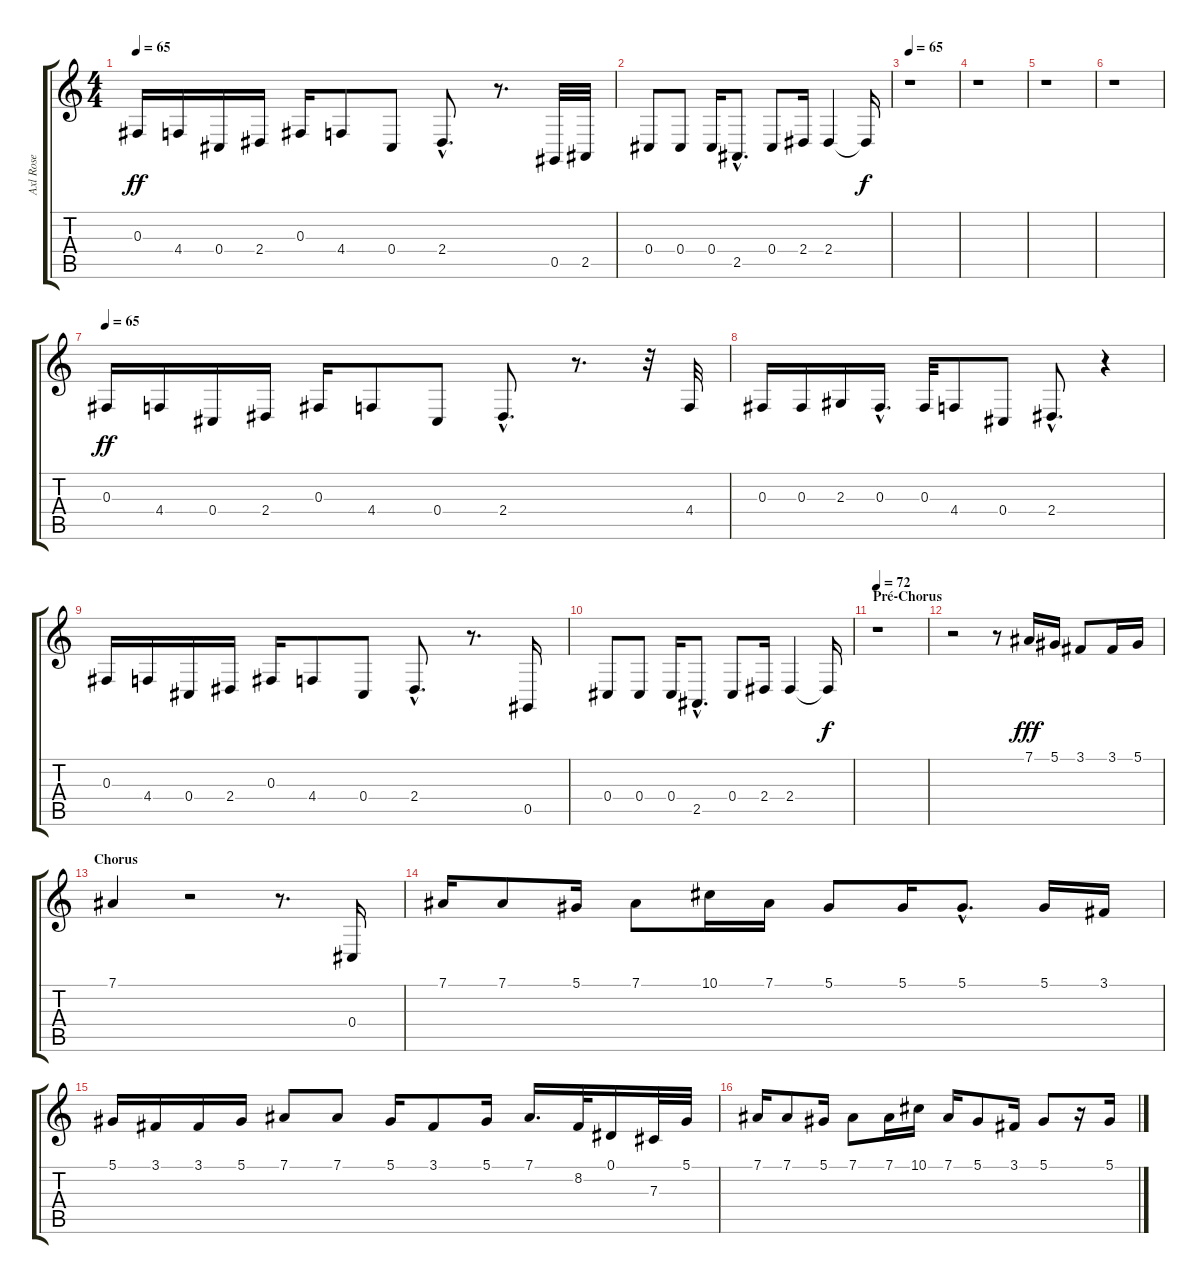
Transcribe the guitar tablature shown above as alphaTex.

\track ("Axl Rose" "Axl Rose") {instrument synthvoice}
\staff {score tabs}
\tuning (Eb4 Bb3 Gb3 Db3 Ab2 Eb2) {hide}
\ts (4 4)
\tempo 65
\clef g2
\ks c
0.3.16{dy ff} 4.4.16 0.4.16 2.4.16 0.3.16 4.4.8 0.4.8 2.4{hac}.8{d} r.8{d} 0.5.32 2.5.32 |
0.4.8 0.4.8 0.4.16 2.5{hac}.8{d} 0.4.8 2.4.16 2.4.4 2.4{t}.16{dy f} |
\tempo 65
r.1 |
r.1 |
r.1 |
r.1 |
\tempo 65
0.3.16{dy ff} 4.4.16 0.4.16 2.4.16 0.3.16 4.4.8 0.4.8 2.4{hac}.8{d} r.8{d} r.32 4.4.32 |
0.3.16 0.3.16 2.3.16 0.3{hac}.16{d} 0.3.32 4.4.8 0.4.8 2.4{hac}.8{d} r.4 |
0.3.16 4.4.16 0.4.16 2.4.16 0.3.16 4.4.8 0.4.8 2.4{hac}.8{d} r.8{d} 0.5.16 |
0.4.8 0.4.8 0.4.16 2.5{hac}.8{d} 0.4.8 2.4.16 2.4.4 2.4{t}.16{dy f} |
\section ("" "Pré-Chorus")
\tempo 72
r.1 |
r.2{instrument sopranosax} r.8 7.1.16{dy fff} 5.1.16 3.1.8 3.1.16 5.1.16 |
\section ("" "Chorus")
7.1.4 r.2 r.8{d} 0.4.16 |
7.1.16 7.1.8 5.1.16 7.1.8 10.1.16 7.1.16 5.1.8 5.1.16 5.1{hac}.8{d} 5.1.16 3.1.16 |
5.1.16 3.1.16 3.1.16 5.1.16 7.1.8 7.1.8 5.1.16 3.1.8 5.1.16 7.1.16{d} 8.2.32 0.1.16 7.3.32 5.1.32 |
7.1.16 7.1.8 5.1.16 7.1.8 7.1.16 10.1.16 7.1.16 5.1.8 3.1.16 5.1.8 r.16 5.1.16
